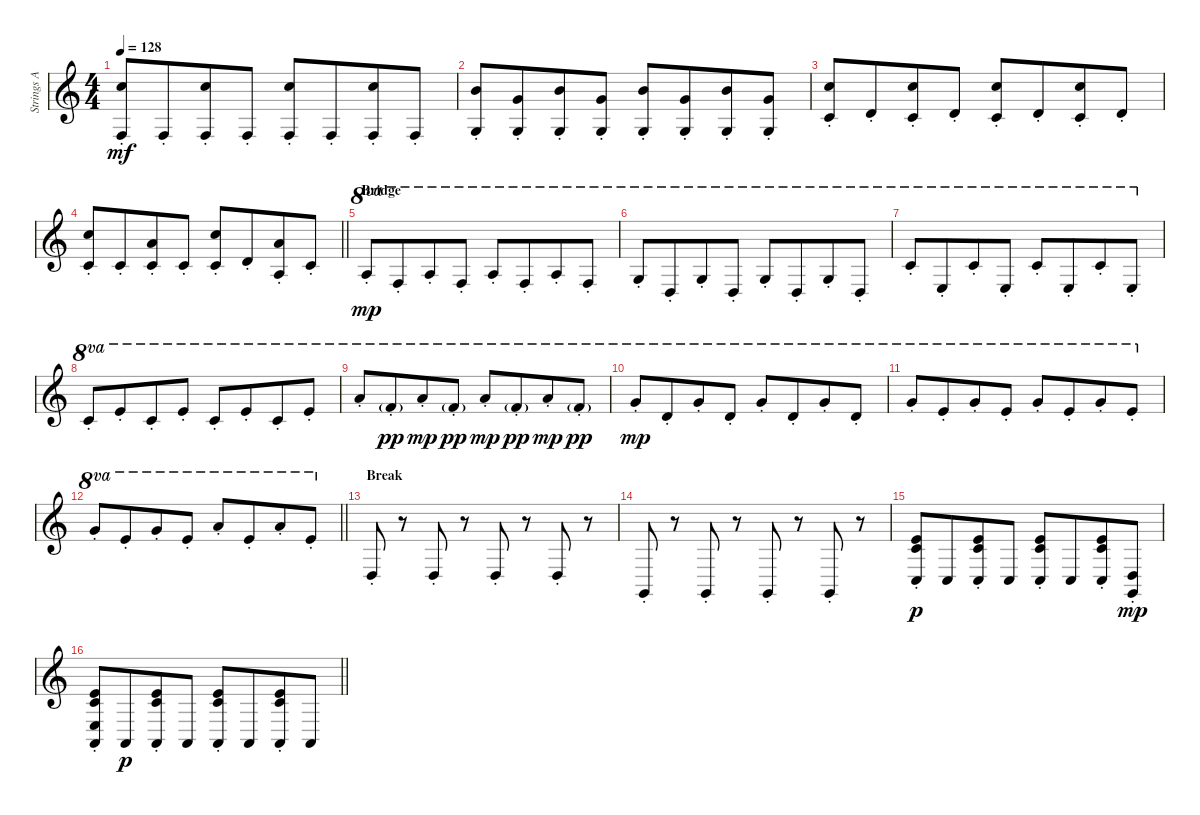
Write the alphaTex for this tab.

\track ("Strings A" "Strings A") {instrument stringensemble1}
\staff {score}
\tuning (E4 B3 G3 D3 A2 E2) {hide}
\ts (4 4)
\tempo 128
\clef g2
\ks c
(13.2{st} 13.6{st}).8{dy mf} 13.6{st}.8{beam merge} (13.2{st} 13.6{st}).8 13.6{st}.8 (13.2{st} 13.6{st}).8 13.6{st}.8{beam merge} (13.2{st} 13.6{st}).8 13.6{st}.8 |
(12.2{st} 10.5{st}).8 (12.3{st} 10.5{st}).8{beam merge} (12.2{st} 10.5{st}).8 (12.3{st} 10.5{st}).8 (12.2{st} 10.5{st}).8 (12.3{st} 10.5{st}).8{beam merge} (12.2{st} 10.5{st}).8 (12.3{st} 10.5{st}).8 |
(13.2{st} 15.5{st}).8 12.4{st}.8{beam merge} (13.2{st} 15.5{st}).8 12.4{st}.8 (13.2{st} 15.5{st}).8 12.4{st}.8{beam merge} (13.2{st} 15.5{st}).8 12.4{st}.8 |
\barLineRight lightlight
(13.2{st} 15.5{st}).8 15.5{st}.8{beam merge} (10.2{st} 15.5{st}).8 15.5{st}.8 (13.2{st} 15.5{st}).8 12.4{st}.8{beam merge} (10.2{st} 12.5{st}).8 15.5{st}.8 |
\section ("" "Bridge")
10.2{st}.8{ot 8va dy mp} 10.3{st}.8{ot 8va beam merge} 10.2{st}.8{ot 8va} 10.3{st}.8{ot 8va} 10.2{st}.8{ot 8va} 10.3{st}.8{ot 8va beam merge} 10.2{st}.8{ot 8va} 10.3{st}.8{ot 8va} |
8.2{st}.8{ot 8va} 7.3{st}.8{ot 8va beam merge} 8.2{st}.8{ot 8va} 7.3{st}.8{ot 8va} 8.2{st}.8{ot 8va} 7.3{st}.8{ot 8va beam merge} 8.2{st}.8{ot 8va} 7.3{st}.8{ot 8va} |
13.2{st}.8{ot 8va} 14.4{st}.8{ot 8va beam merge} 13.2{st}.8{ot 8va} 14.4{st}.8{ot 8va} 13.2{st}.8{ot 8va} 14.4{st}.8{ot 8va beam merge} 13.2{st}.8{ot 8va} 14.4{st}.8{ot 8va} |
13.2{st}.8{ot 8va} 12.1{st}.8{ot 8va beam merge} 13.2{st}.8{ot 8va} 12.1{st}.8{ot 8va} 13.2{st}.8{ot 8va} 12.1{st}.8{ot 8va beam merge} 13.2{st}.8{ot 8va} 12.1{st}.8{ot 8va} |
17.1{st}.8{ot 8va} 18.2{g st}.8{ot 8va dy pp beam merge} 17.1{st}.8{ot 8va dy mp} 18.2{g st}.8{ot 8va dy pp} 17.1{st}.8{ot 8va dy mp} 18.2{g st}.8{ot 8va dy pp beam merge} 17.1{st}.8{ot 8va dy mp} 18.2{g st}.8{ot 8va dy pp} |
15.1{st}.8{ot 8va dy mp} 15.2{st}.8{ot 8va beam merge} 15.1{st}.8{ot 8va} 15.2{st}.8{ot 8va} 15.1{st}.8{ot 8va} 15.2{st}.8{ot 8va beam merge} 15.1{st}.8{ot 8va} 15.2{st}.8{ot 8va} |
15.1{st}.8{ot 8va} 17.2{st}.8{ot 8va beam merge} 15.1{st}.8{ot 8va} 17.2{st}.8{ot 8va} 15.1{st}.8{ot 8va} 17.2{st}.8{ot 8va beam merge} 15.1{st}.8{ot 8va} 17.2{st}.8{ot 8va} |
\barLineRight lightlight
15.1{st}.8{ot 8va} 17.2{st}.8{ot 8va beam merge} 15.1{st}.8{ot 8va} 17.2{st}.8{ot 8va} 17.1{st}.8{ot 8va} 17.2{st}.8{ot 8va beam merge} 17.1{st}.8{ot 8va} 17.2{st}.8{ot 8va} |
\section ("" "Break")
10.6{st}.8 r.8 10.6{st}.8 r.8 10.6{st}.8 r.8 10.6{st}.8 r.8 |
3.6{st}.8 r.8 3.6{st}.8 r.8 3.6{st}.8 r.8 3.6{st}.8 r.8 |
(9.3{st} 10.4{st} 8.6{st}).8{dy p} 8.6.8{beam merge} (9.3{st} 10.4{st} 8.6{st}).8 8.6.8 (9.3{st} 10.4{st} 8.6{st}).8 8.6.8{beam merge} (9.3{st} 10.4{st} 8.6{st}).8 (5.5{st} 3.6{st}).8{dy mp} |
\barLineRight lightlight
(9.3{st} 10.4{st} 7.5{st} 5.6{st}).8 5.6.8{dy p beam merge} (9.3{st} 10.4{st} 5.6{st}).8 5.6.8 (9.3{st} 10.4{st} 5.6{st}).8 5.6.8{beam merge} (9.3{st} 10.4{st} 5.6{st}).8 5.6.8
